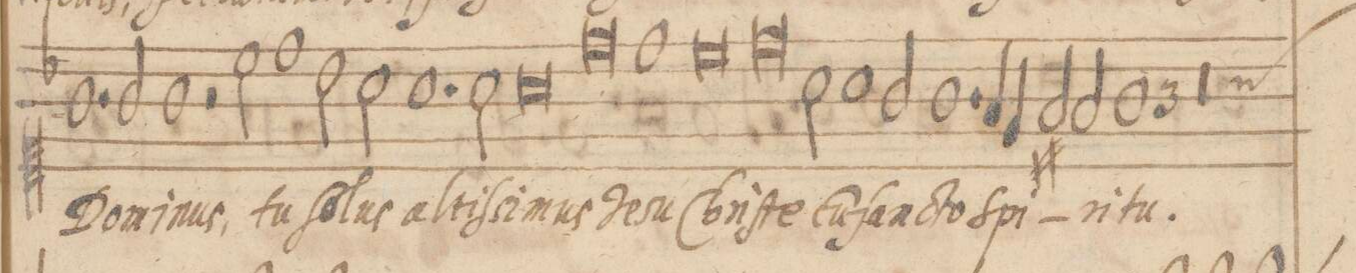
**kern	**text
*I"DISCANTVS	*
*clefC1	*
*k[b-]	*
*met(C|)	*
*M2/1	*
1.g	Do-
=95-	=95-
2g/	-mi-
1g	-nus,
=96-	=96-
2r	.
2cc\	tu
1dd	ſo-
=97-	=97-
2b-\	-lus
2a\	al-
1.a	-tiſ-
=98-	=98-
2a\	-si-
0a	-mus
=99-	=99-
0dd	Je-
=100-	=100-
1dd	-su
=101-	=101-
0cc	Chri-
=102-	=102-
0dd	-ſte
=103-	=103-
2a\	C(um)
1a	ſan-
2g/	-cto
=104-	=104-
1.g	Spi-
4fny/	.
4e/	.
=105-	=105-
2f#X/	.
2f#/	-ri-
1g	-tu.
=106-	=106-
*M3/1	*
*met(3)	*
1%3r	.
=107-	=107-
*-	*-
